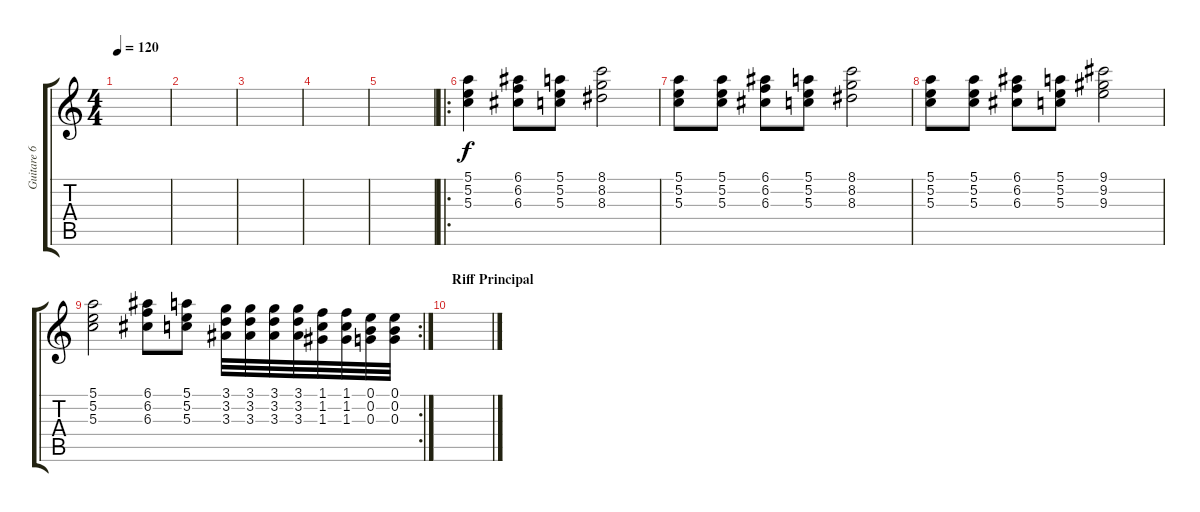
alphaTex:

\track ("Guitare 6 cordes E3" "Guitare 6 ") {instrument electricguitarmuted}
\staff {score tabs}
\tuning (E4 B3 G3 D3 A2 E2) {hide}
\ts (4 4)
\tempo 120
\clef g2
\ks c
|
|
|
|
|
\ro
(5.1 5.2 5.3).4 (6.1 6.2 6.3).8 (5.1 5.2 5.3).8 (8.1 8.2 8.3).2 |
(5.1 5.2 5.3).8 (5.1 5.2 5.3).8 (6.1 6.2 6.3).8 (5.1 5.2 5.3).8 (8.1 8.2 8.3).2 |
(5.1 5.2 5.3).8 (5.1 5.2 5.3).8 (6.1 6.2 6.3).8 (5.1 5.2 5.3).8 (9.1 9.2 9.3).2 |
\rc 2
(5.1 5.2 5.3).2 (6.1 6.2 6.3).8 (5.1 5.2 5.3).8 (3.1 3.2 3.3).32 (3.1 3.2 3.3).32 (3.1 3.2 3.3).32 (3.1 3.2 3.3).32 (1.1 1.2 1.3).32 (1.1 1.2 1.3).32 (0.1 0.2 0.3).32 (0.1 0.2 0.3).32 |
\section ("" "Riff Principal")
